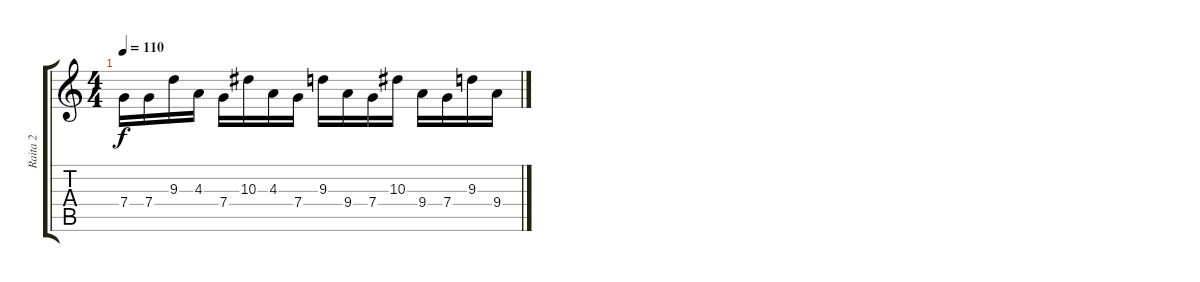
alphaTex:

\track ("Raita 2" "Raita 2") {instrument distortionguitar}
\staff {score tabs}
\tuning (D4 A3 F3 C3 G2 D2) {hide}
\ts (4 4)
\tempo 110
\clef g2
\ks c
7.4.16{dy f} 7.4.16 9.3.16 4.3.16 7.4.16 10.3.16 4.3.16 7.4.16 9.3.16 9.4.16 7.4.16 10.3.16 9.4.16 7.4.16 9.3.16 9.4.16
